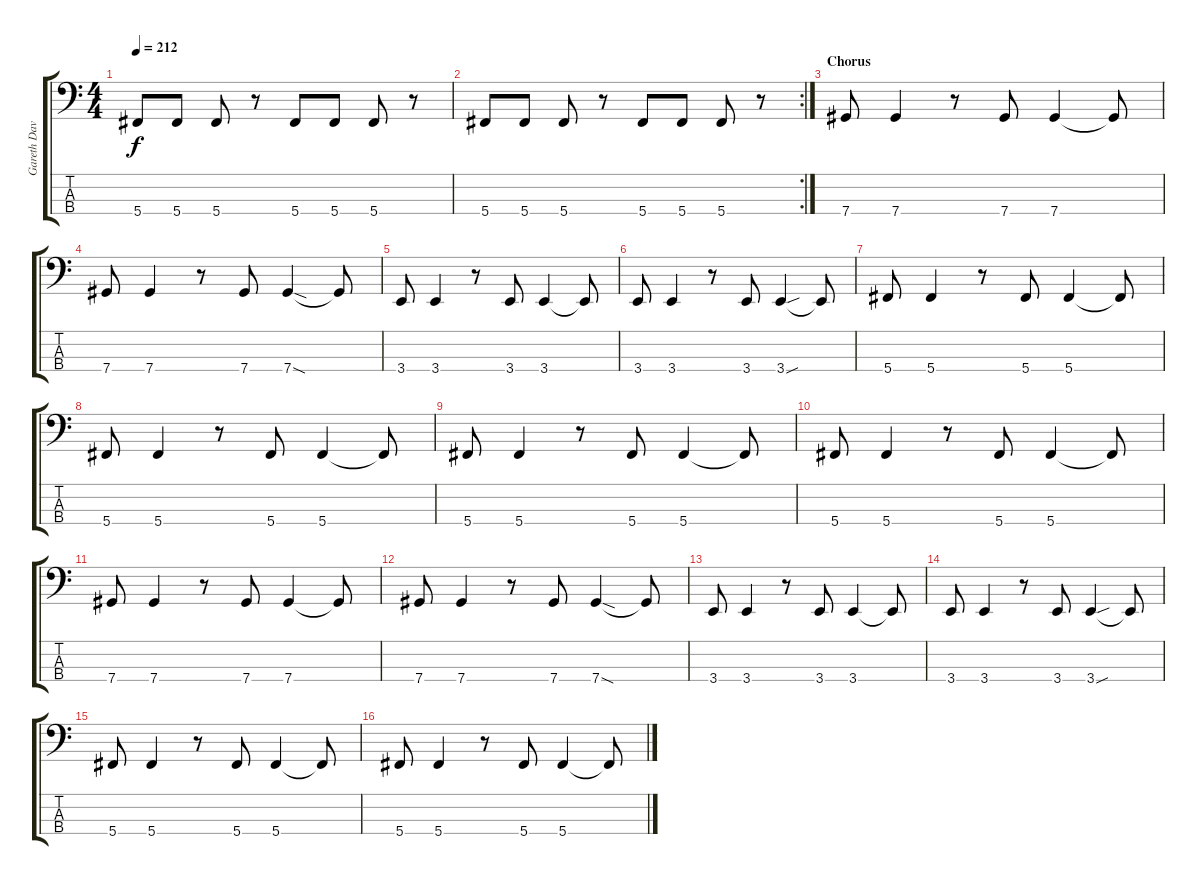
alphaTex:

\track ("Gareth Davies" "Gareth Dav") {instrument electricbasspick}
\staff {score tabs}
\tuning (Gb2 Db2 Ab1 Db1) {hide}
\ts (4 4)
\tempo 212
\clef f4
\ks c
5.4.8{dy f} 5.4.8 5.4.8 r.8 5.4.8 5.4.8 5.4.8 r.8 |
\rc 2
5.4.8 5.4.8 5.4.8 r.8 5.4.8 5.4.8 5.4.8 r.8 |
\section ("" "Chorus")
7.4.8 7.4.4 r.8 7.4.8 7.4.4 7.4{t}.8 |
7.4.8 7.4.4 r.8 7.4.8 7.4{sod}.4 7.4{t}.8 |
3.4.8 3.4.4 r.8 3.4.8 3.4.4 3.4{t}.8 |
3.4.8 3.4.4 r.8 3.4.8 3.4{sou}.4 3.4{t}.8 |
5.4.8 5.4.4 r.8 5.4.8 5.4.4 5.4{t}.8 |
5.4.8 5.4.4 r.8 5.4.8 5.4.4 5.4{t}.8 |
5.4.8 5.4.4 r.8 5.4.8 5.4.4 5.4{t}.8 |
5.4.8 5.4.4 r.8 5.4.8 5.4.4 5.4{t}.8 |
7.4.8 7.4.4 r.8 7.4.8 7.4.4 7.4{t}.8 |
7.4.8 7.4.4 r.8 7.4.8 7.4{sod}.4 7.4{t}.8 |
3.4.8 3.4.4 r.8 3.4.8 3.4.4 3.4{t}.8 |
3.4.8 3.4.4 r.8 3.4.8 3.4{sou}.4 3.4{t}.8 |
5.4.8 5.4.4 r.8 5.4.8 5.4.4 5.4{t}.8 |
5.4.8 5.4.4 r.8 5.4.8 5.4.4 5.4{t}.8
